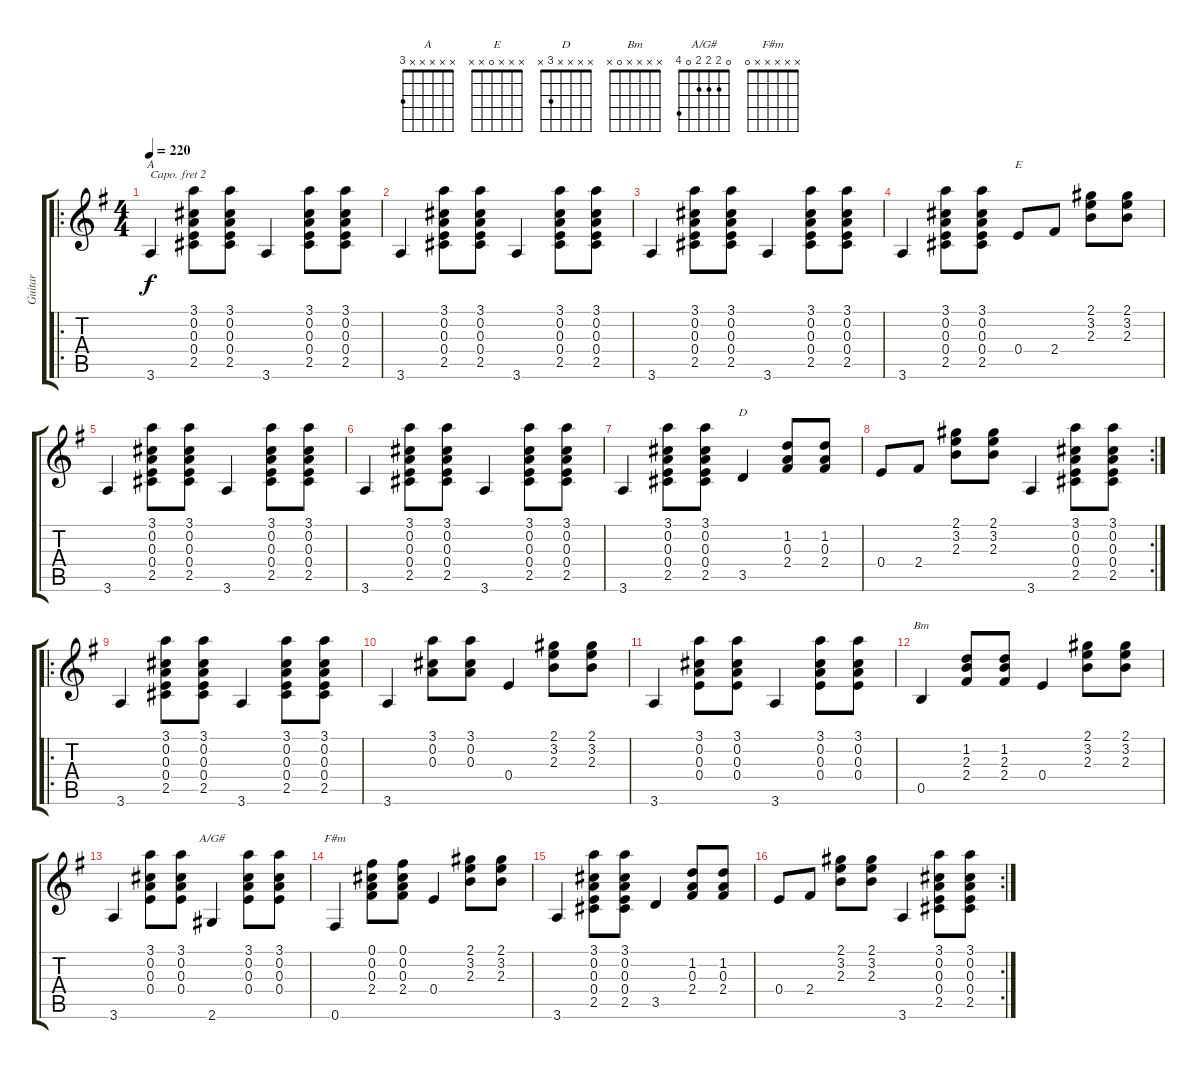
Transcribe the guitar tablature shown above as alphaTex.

\track ("Guitar" "Guitar") {instrument acousticguitarsteel}
\staff {score tabs}
\capo 2
\tuning (E4 B3 G3 D3 A2 E2) {hide}
\chord ("A" x x x x x 3)
\chord ("E" x x x 0 x x)
\chord ("D" x x x x 3 x)
\chord ("Bm" x x x x 0 x)
\chord ("A/G#" 0 2 2 2 0 4)
\chord ("F#m" x x x x x 0)
\ro
\ts (4 4)
\tempo 220
\clef g2
\ks g
3.6.4{ch "A" dy f instrument acousticguitarsteel} (3.1 0.2 0.3 0.4 2.5).8 (3.1 0.2 0.3 0.4 2.5).8 3.6.4 (3.1 0.2 0.3 0.4 2.5).8 (3.1 0.2 0.3 0.4 2.5).8 |
3.6.4 (3.1 0.2 0.3 0.4 2.5).8 (3.1 0.2 0.3 0.4 2.5).8 3.6.4 (3.1 0.2 0.3 0.4 2.5).8 (3.1 0.2 0.3 0.4 2.5).8 |
3.6.4 (3.1 0.2 0.3 0.4 2.5).8 (3.1 0.2 0.3 0.4 2.5).8 3.6.4 (3.1 0.2 0.3 0.4 2.5).8 (3.1 0.2 0.3 0.4 2.5).8 |
3.6.4 (3.1 0.2 0.3 0.4 2.5).8 (3.1 0.2 0.3 0.4 2.5).8 0.4.8{ch "E"} 2.4.8 (2.1 3.2 2.3).8 (2.1 3.2 2.3).8 |
3.6.4 (3.1 0.2 0.3 0.4 2.5).8 (3.1 0.2 0.3 0.4 2.5).8 3.6.4 (3.1 0.2 0.3 0.4 2.5).8 (3.1 0.2 0.3 0.4 2.5).8 |
3.6.4 (3.1 0.2 0.3 0.4 2.5).8 (3.1 0.2 0.3 0.4 2.5).8 3.6.4 (3.1 0.2 0.3 0.4 2.5).8 (3.1 0.2 0.3 0.4 2.5).8 |
3.6.4 (3.1 0.2 0.3 0.4 2.5).8 (3.1 0.2 0.3 0.4 2.5).8 3.5.4{ch "D"} (1.2 0.3 2.4).8 (1.2 0.3 2.4).8 |
\rc 2
0.4.8 2.4.8 (2.1 3.2 2.3).8 (2.1 3.2 2.3).8 3.6.4 (3.1 0.2 0.3 0.4 2.5).8 (3.1 0.2 0.3 0.4 2.5).8 |
\ro
3.6.4 (3.1 0.2 0.3 0.4 2.5).8 (3.1 0.2 0.3 0.4 2.5).8 3.6.4 (3.1 0.2 0.3 0.4 2.5).8 (3.1 0.2 0.3 0.4 2.5).8 |
3.6.4 (3.1 0.2 0.3).8 (3.1 0.2 0.3).8 0.4.4 (2.1 3.2 2.3).8 (2.1 3.2 2.3).8 |
3.6.4 (3.1 0.2 0.3 0.4).8 (3.1 0.2 0.3 0.4).8 3.6.4 (3.1 0.2 0.3 0.4).8 (3.1 0.2 0.3 0.4).8 |
0.5.4{ch "Bm"} (1.2 2.3 2.4).8 (1.2 2.3 2.4).8 0.4.4 (2.1 3.2 2.3).8 (2.1 3.2 2.3).8 |
3.6.4 (3.1 0.2 0.3 0.4).8 (3.1 0.2 0.3 0.4).8 2.6.4{ch "A/G#"} (3.1 0.2 0.3 0.4).8 (3.1 0.2 0.3 0.4).8 |
0.6.4{ch "F#m"} (0.1 0.2 0.3 2.4).8 (0.1 0.2 0.3 2.4).8 0.4.4 (2.1 3.2 2.3).8 (2.1 3.2 2.3).8 |
3.6.4 (3.1 0.2 0.3 0.4 2.5).8 (3.1 0.2 0.3 0.4 2.5).8 3.5.4 (1.2 0.3 2.4).8 (1.2 0.3 2.4).8 |
\rc 2
0.4.8 2.4.8 (2.1 3.2 2.3).8 (2.1 3.2 2.3).8 3.6.4 (3.1 0.2 0.3 0.4 2.5).8 (3.1 0.2 0.3 0.4 2.5).8
